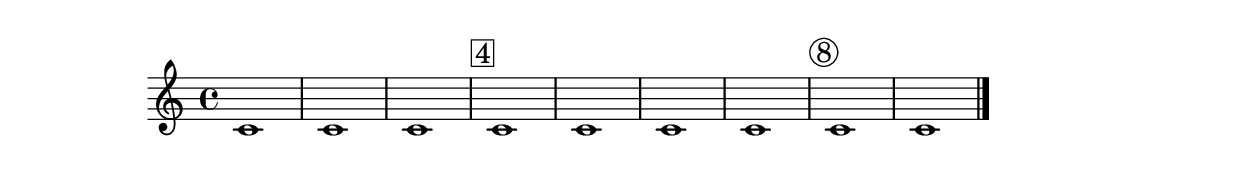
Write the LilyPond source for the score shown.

%% DO NOT EDIT this file manually; it is automatically
%% generated from LSR http://lsr.dsi.unimi.it
%% Make any changes in LSR itself, or in Documentation/snippets/new/ ,
%% and then run scripts/auxiliar/makelsr.py
%%
%% This file is in the public domain.
\version "2.14.0"

\header {
  lsrtags = "rhythms, tweaks-and-overrides"

%% Translation of GIT committish: 6977ddc9a3b63ea810eaecb864269c7d847ccf98
  texidoces = "

Los números de compás también se pueden imprimir dentro de rectángulos o de circunferencias.

"
  doctitlees = "Imprimir números de compás dentro de rectángulos o circunferencias"



%% Translation of GIT committish: 0a868be38a775ecb1ef935b079000cebbc64de40
  texidocde = "
Taktnummern können auch in Boxen oder Kreisen gesetzt werden.

"
  doctitlede = "Setzen von Taktnummern in Kästen oder Kreisen"



%% Translation of GIT committish: 3b125956b08d27ef39cd48bfa3a2f1e1bb2ae8b4
  texidocfr = "
Les numéros de mesure peuvent être encadrés ou entourés d'un cercle.

"
  doctitlefr = "Inscrire le numéro de mesure dans un cadre ou un cercle"

  texidoc = "
Bar numbers can also be printed inside boxes or circles.

"
  doctitle = "Printing bar numbers inside boxes or circles"
} % begin verbatim

\relative c' {
  % Prevent bar numbers at the end of a line and permit them elsewhere
  \override Score.BarNumber #'break-visibility = #end-of-line-invisible
  \set Score.barNumberVisibility = #(every-nth-bar-number-visible 4)

  % Increase the size of the bar number by 2
  \override Score.BarNumber #'font-size = #2

  % Draw a box round the following bar number(s)
  \override Score.BarNumber #'stencil
    = #(make-stencil-boxer 0.1 0.25 ly:text-interface::print)
  \repeat unfold 5 { c1 }

  % Draw a circle round the following bar number(s)
  \override Score.BarNumber #'stencil
    = #(make-stencil-circler 0.1 0.25 ly:text-interface::print)
  \repeat unfold 4 { c1 } \bar "|."
}

